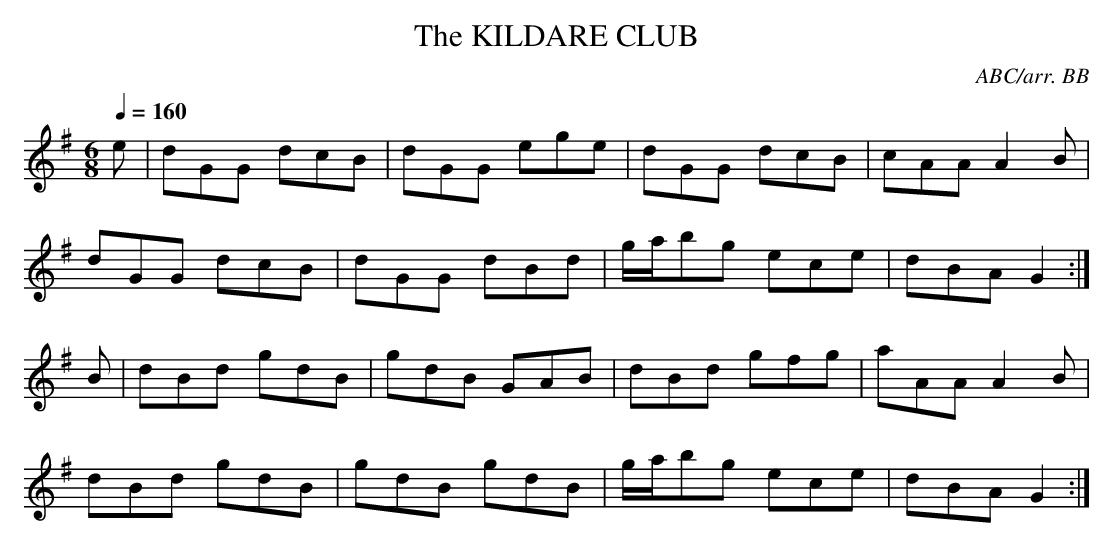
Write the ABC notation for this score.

X:1
T:KILDARE CLUB, The
C:ABC/arr. BB
Y:"Irish"
Q:1/4=160
M:6/8
L:1/8
K:G % standard jig setting
e|dGG dcB|dGG ege|dGG dcB|cAA A2B|
dGG dcB|dGG dBd|g/a/bg ece|dBA G2:|
B|dBd gdB|gdB GAB|dBd gfg|aAA A2B|
dBd gdB|gdB gdB|g/a/bg ece|dBA G2:|
